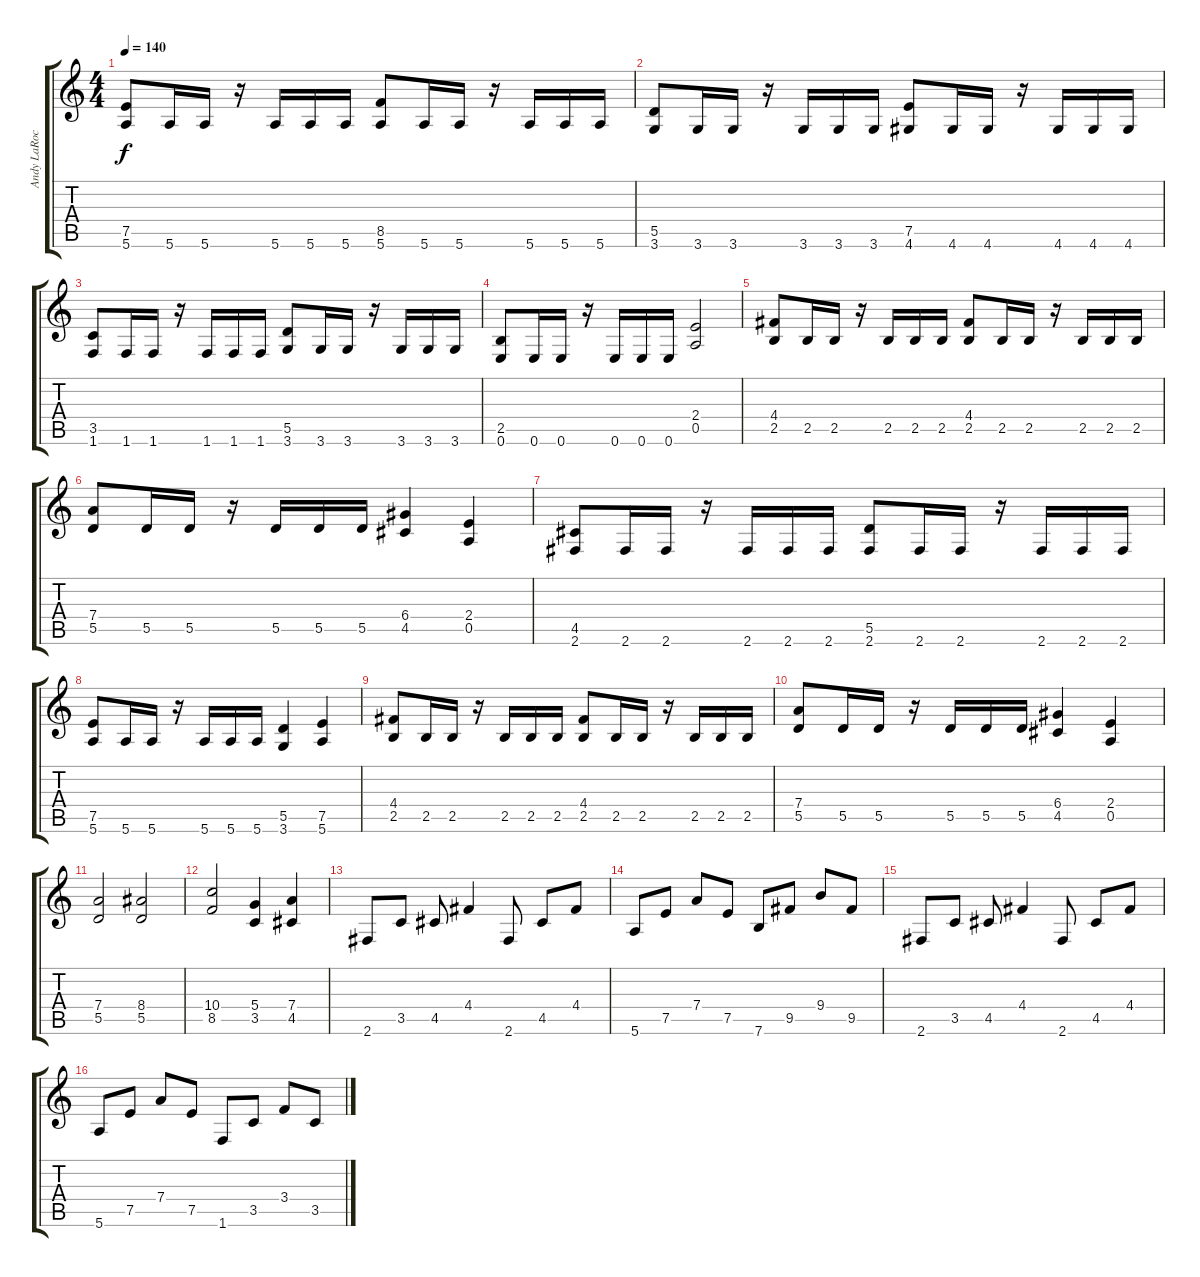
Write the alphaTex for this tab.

\track ("Andy LaRocque" "Andy LaRoc") {instrument distortionguitar}
\staff {score tabs}
\tuning (E4 B3 G3 D3 A2 E2) {hide}
\ts (4 4)
\tempo 140
\clef g2
\ks c
(7.5 5.6).8{dy f} 5.6.16 5.6.16 r.16 5.6.16 5.6.16 5.6.16 (8.5 5.6).8 5.6.16 5.6.16 r.16 5.6.16 5.6.16 5.6.16 |
(5.5 3.6).8 3.6.16 3.6.16 r.16 3.6.16 3.6.16 3.6.16 (7.5 4.6).8 4.6.16 4.6.16 r.16 4.6.16 4.6.16 4.6.16 |
(3.5 1.6).8 1.6.16 1.6.16 r.16 1.6.16 1.6.16 1.6.16 (5.5 3.6).8 3.6.16 3.6.16 r.16 3.6.16 3.6.16 3.6.16 |
(2.5 0.6).8 0.6.16 0.6.16 r.16 0.6.16 0.6.16 0.6.16 (2.4 0.5).2 |
(4.4 2.5).8 2.5.16 2.5.16 r.16 2.5.16 2.5.16 2.5.16 (4.4 2.5).8 2.5.16 2.5.16 r.16 2.5.16 2.5.16 2.5.16 |
(7.4 5.5).8 5.5.16 5.5.16 r.16 5.5.16 5.5.16 5.5.16 (6.4 4.5).4 (2.4 0.5).4 |
(4.5 2.6).8 2.6.16 2.6.16 r.16 2.6.16 2.6.16 2.6.16 (5.5 2.6).8 2.6.16 2.6.16 r.16 2.6.16 2.6.16 2.6.16 |
(7.5 5.6).8 5.6.16 5.6.16 r.16 5.6.16 5.6.16 5.6.16 (5.5 3.6).4 (7.5 5.6).4 |
(4.4 2.5).8 2.5.16 2.5.16 r.16 2.5.16 2.5.16 2.5.16 (4.4 2.5).8 2.5.16 2.5.16 r.16 2.5.16 2.5.16 2.5.16 |
(7.4 5.5).8 5.5.16 5.5.16 r.16 5.5.16 5.5.16 5.5.16 (6.4 4.5).4 (2.4 0.5).4 |
(7.4 5.5).2 (8.4 5.5).2 |
(10.4 8.5).2 (5.4 3.5).4 (7.4 4.5).4 |
2.6.8 3.5.8 4.5.8 4.4.4 2.6.8 4.5.8 4.4.8 |
5.6.8 7.5.8 7.4.8 7.5.8 7.6.8 9.5.8 9.4.8 9.5.8 |
2.6.8 3.5.8 4.5.8 4.4.4 2.6.8 4.5.8 4.4.8 |
5.6.8 7.5.8 7.4.8 7.5.8 1.6.8 3.5.8 3.4.8 3.5.8
